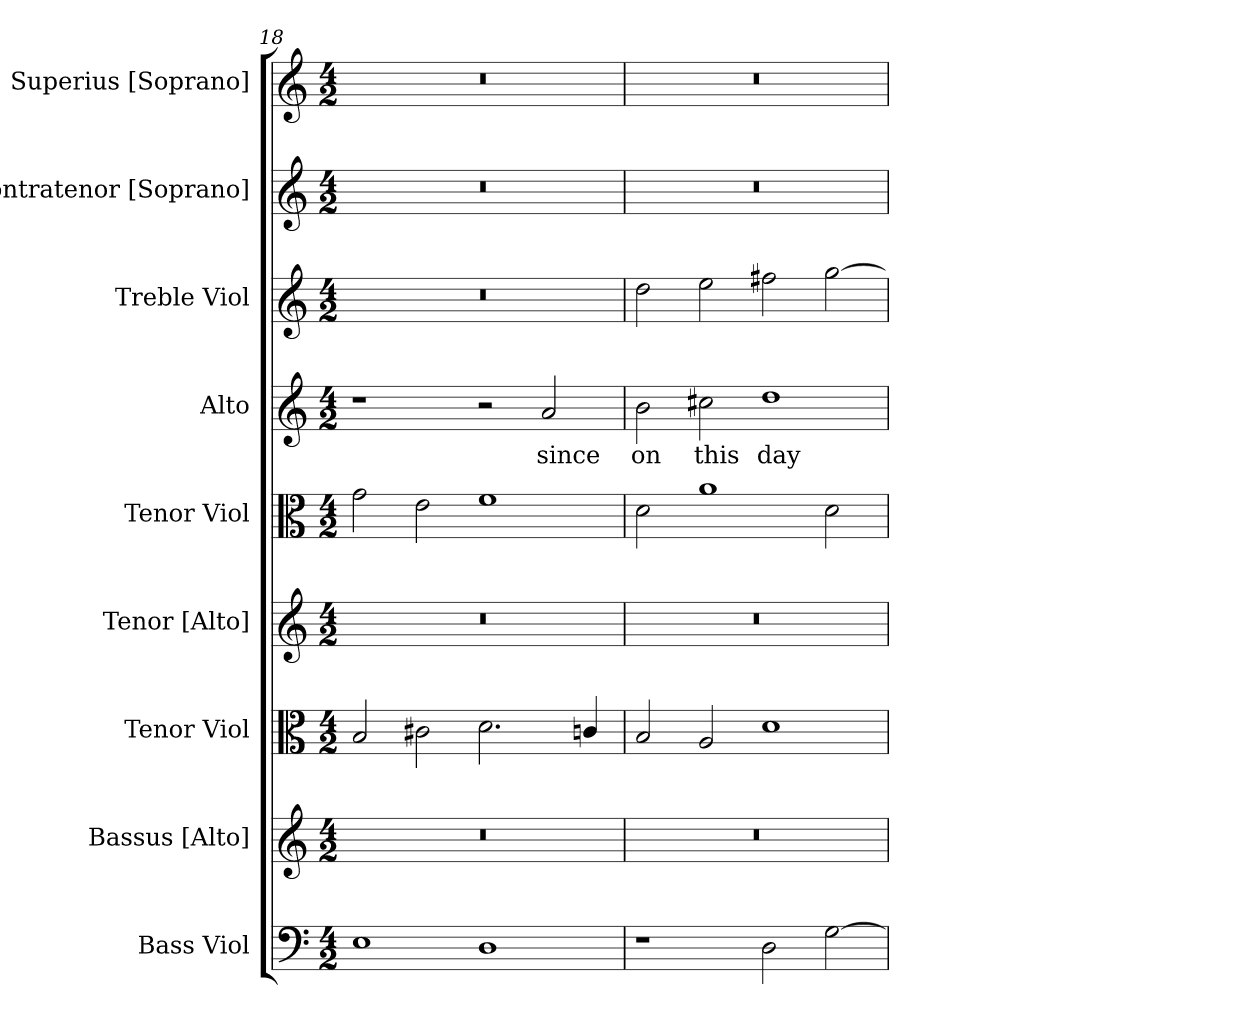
**kern	**kern	**kern	**kern	**kern	**kern	**text	**kern	**kern	**kern
*part9	*part8	*part7	*part6	*part5	*part4	*part4	*part3	*part2	*part1
*staff9	*staff8	*staff7	*staff6	*staff5	*staff4	*staff4	*staff3	*staff2	*staff1
*I"Bass Viol	*I"Bassus [Alto]	*I"Tenor Viol	*I"Tenor [Alto]	*I"Tenor Viol	*I"Alto	*	*I"Treble Viol	*I"Contratenor [Soprano]	*I"Superius [Soprano]
*I'B.V.	*I'Alto	*I'T.V.	*I'Alto	*I'T.V.	*I'A.	*	*I'Tr. V.	*I'Soprano	*I'Soprano
*clefF4	*clefG2	*clefC3	*clefG2	*clefC3	*clefG2	*	*clefG2	*clefG2	*clefG2
*k[]	*k[]	*k[]	*k[]	*k[]	*k[]	*	*k[]	*k[]	*k[]
*C:	*C:	*C:	*C:	*C:	*C:	*	*C:	*C:	*C:
*M4/2	*M4/2	*M4/2	*M4/2	*M4/2	*M4/2	*	*M4/2	*M4/2	*M4/2
=18	=18	=18	=18	=18	=18	=18	=18	=18	=18
!	!LO:N:vis=1	!	!LO:N:vis=1	!	!	!	!LO:N:vis=1	!LO:N:vis=1	!LO:N:vis=1
1Ei	0r	2Bi/	0r	2gi\	1r	.	0r	0r	0r
.	.	2c#Xi\	.	2ei\	.	.	.	.	.
1Di	.	2.di\	.	1fi	2r	.	.	.	.
!	!	!	!	!	!	!LO:LY:b:color=#000000	!	!	!
.	.	.	.	.	2ai/	since	.	.	.
.	.	4cni/	.	.	.	.	.	.	.
=19	=19	=19	=19	=19	=19	=19	=19	=19	=19
!	!LO:N:vis=1	!	!LO:N:vis=1	!	!	!	!	!	!
!	!	!	!	!	!	!LO:LY:b:color=#000000	!	!LO:N:vis=1	!LO:N:vis=1
1r	0r	2Bi/	0r	2di\	2bi\	on	2ddi\	0r	0r
!	!	!	!	!	!	!LO:LY:b:color=#000000	!	!	!
.	.	2Ai/	.	1ai	2cc#Xi\	this	2eei\	.	.
!	!	!	!	!	!	!LO:LY:b:color=#000000	!	!	!
2Di\	.	1di	.	.	1ddi	day	2ff#Xi\	.	.
[2Gi\	.	.	.	2di\	.	.	[2ggi\	.	.
=	=	=	=	=	=	=	=	=	=
*-	*-	*-	*-	*-	*-	*-	*-	*-	*-
